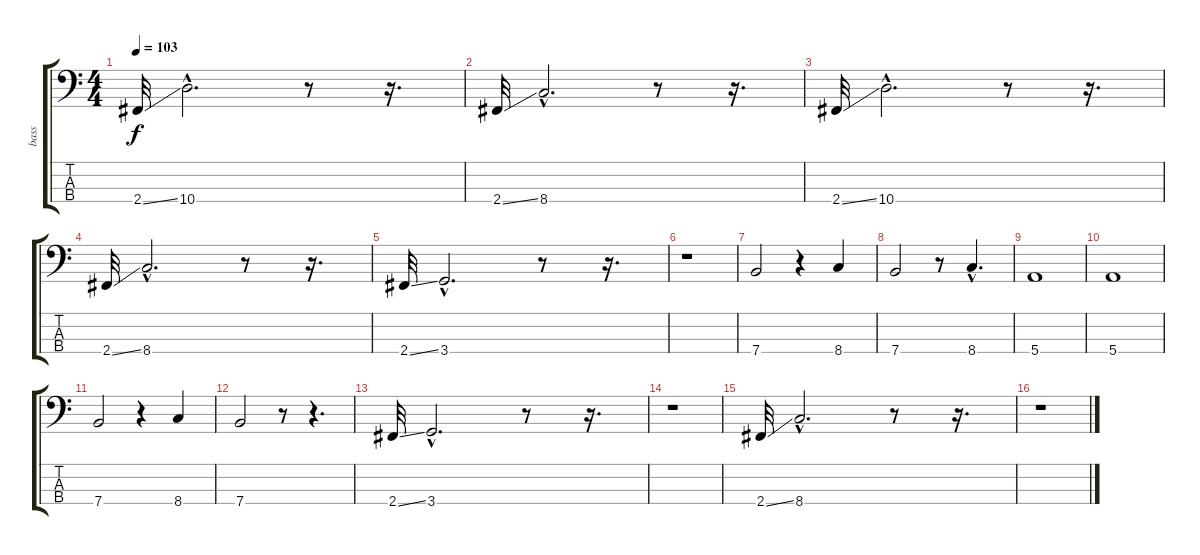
\track ("bass" "bass") {instrument acousticbass}
\staff {score tabs}
\tuning (G2 D2 A1 E1) {hide}
\ts (4 4)
\tempo 103
\clef f4
\ks c
2.4{ss}.32{dy f} 10.4{hac}.2{d} r.8 r.16{d} |
2.4{ss}.32 8.4{hac}.2{d} r.8 r.16{d} |
2.4{ss}.32 10.4{hac}.2{d} r.8 r.16{d} |
2.4{ss}.32 8.4{hac}.2{d} r.8 r.16{d} |
2.4{ss}.32 3.4{hac}.2{d} r.8 r.16{d} |
r.1 |
7.4.2 r.4 8.4.4 |
7.4.2 r.8 8.4{hac}.4{d} |
5.4.1 |
5.4.1 |
7.4.2 r.4 8.4.4 |
7.4.2 r.8 r.4{d} |
2.4{ss}.32 3.4{hac}.2{d} r.8 r.16{d} |
r.1 |
2.4{ss}.32 8.4{hac}.2{d} r.8 r.16{d} |
r.1
